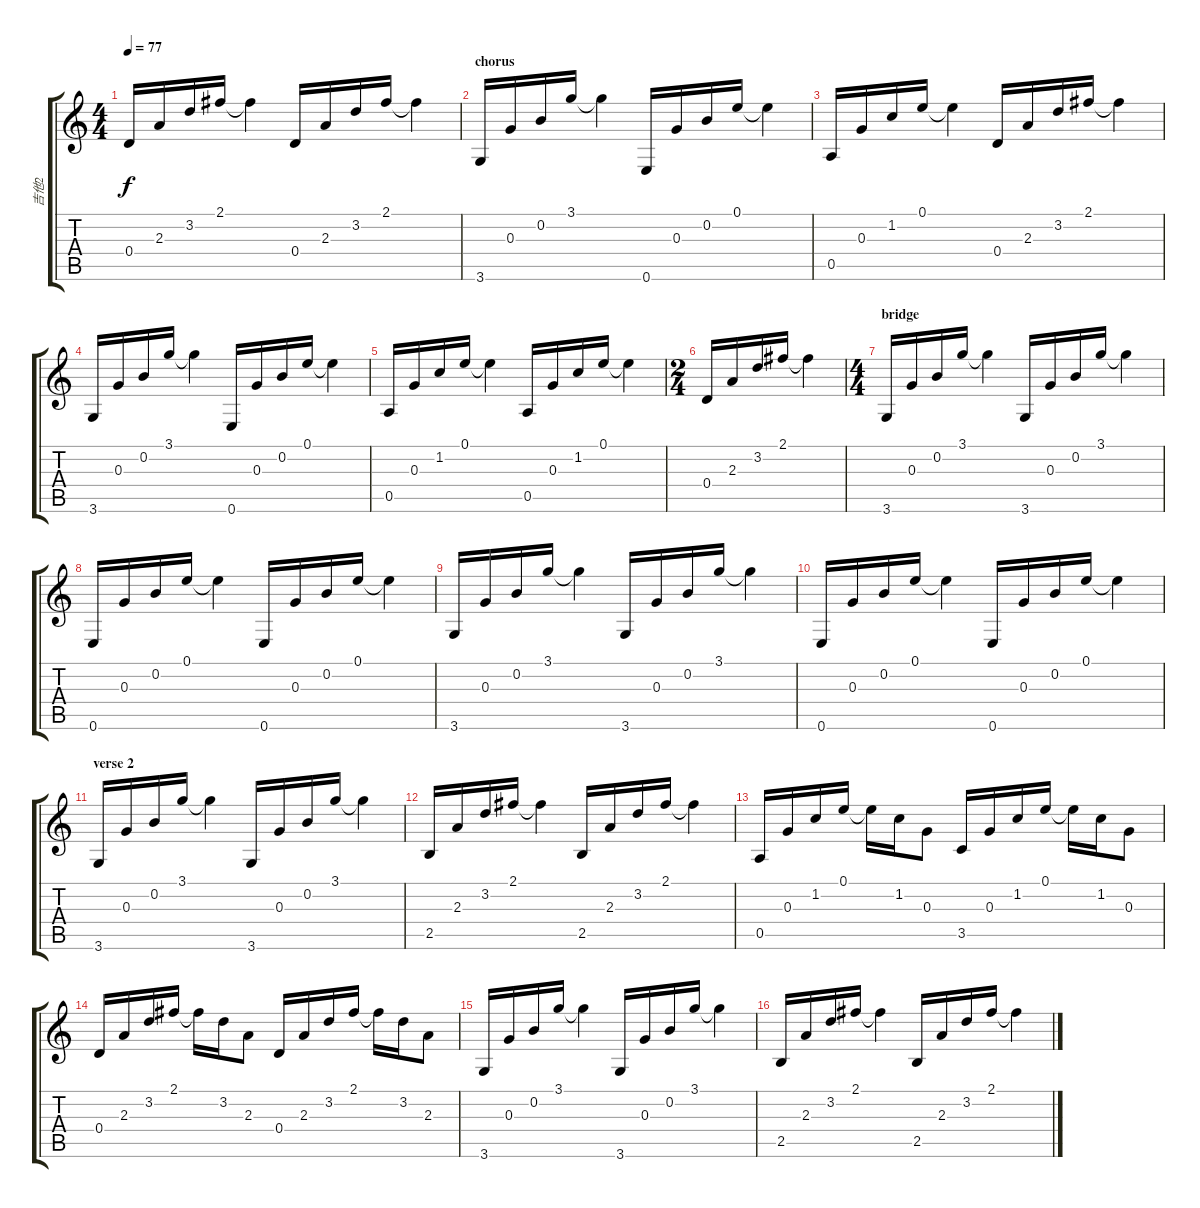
\track ("吉他2" "吉他2") {instrument electricguitarclean}
\staff {score tabs}
\tuning (E4 B3 G3 D3 A2 E2) {hide}
\ts (4 4)
\tempo 77
\clef g2
\ks c
0.4.16{dy f} 2.3.16 3.2.16 2.1.16 2.1{t}.4 0.4.16 2.3.16 3.2.16 2.1.16 2.1{t}.4 |
\section ("" "chorus")
3.6.16 0.3.16 0.2.16 3.1.16 3.1{t}.4 0.6.16 0.3.16 0.2.16 0.1.16 0.1{t}.4 |
0.5.16 0.3.16 1.2.16 0.1.16 0.1{t}.4 0.4.16 2.3.16 3.2.16 2.1.16 2.1{t}.4 |
3.6.16 0.3.16 0.2.16 3.1.16 3.1{t}.4 0.6.16 0.3.16 0.2.16 0.1.16 0.1{t}.4 |
0.5.16 0.3.16 1.2.16 0.1.16 0.1{t}.4 0.5.16 0.3.16 1.2.16 0.1.16 0.1{t}.4 |
\ts (2 4)
0.4.16 2.3.16 3.2.16 2.1.16 2.1{t}.4 |
\ts (4 4)
\section ("" "bridge")
3.6.16 0.3.16 0.2.16 3.1.16 3.1{t}.4 3.6.16 0.3.16 0.2.16 3.1.16 3.1{t}.4 |
0.6.16 0.3.16 0.2.16 0.1.16 0.1{t}.4 0.6.16 0.3.16 0.2.16 0.1.16 0.1{t}.4 |
3.6.16 0.3.16 0.2.16 3.1.16 3.1{t}.4 3.6.16 0.3.16 0.2.16 3.1.16 3.1{t}.4 |
0.6.16 0.3.16 0.2.16 0.1.16 0.1{t}.4 0.6.16 0.3.16 0.2.16 0.1.16 0.1{t}.4 |
\section ("" "verse 2")
3.6.16 0.3.16 0.2.16 3.1.16 3.1{t}.4 3.6.16 0.3.16 0.2.16 3.1.16 3.1{t}.4 |
2.5.16 2.3.16 3.2.16 2.1.16 2.1{t}.4 2.5.16 2.3.16 3.2.16 2.1.16 2.1{t}.4 |
0.5.16 0.3.16 1.2.16 0.1.16 0.1{t}.16 1.2.16 0.3.8 3.5.16 0.3.16 1.2.16 0.1.16 0.1{t}.16 1.2.16 0.3.8 |
0.4.16 2.3.16 3.2.16 2.1.16 2.1{t}.16 3.2.16 2.3.8 0.4.16 2.3.16 3.2.16 2.1.16 2.1{t}.16 3.2.16 2.3.8 |
3.6.16 0.3.16 0.2.16 3.1.16 3.1{t}.4 3.6.16 0.3.16 0.2.16 3.1.16 3.1{t}.4 |
2.5.16 2.3.16 3.2.16 2.1.16 2.1{t}.4 2.5.16 2.3.16 3.2.16 2.1.16 2.1{t}.4
